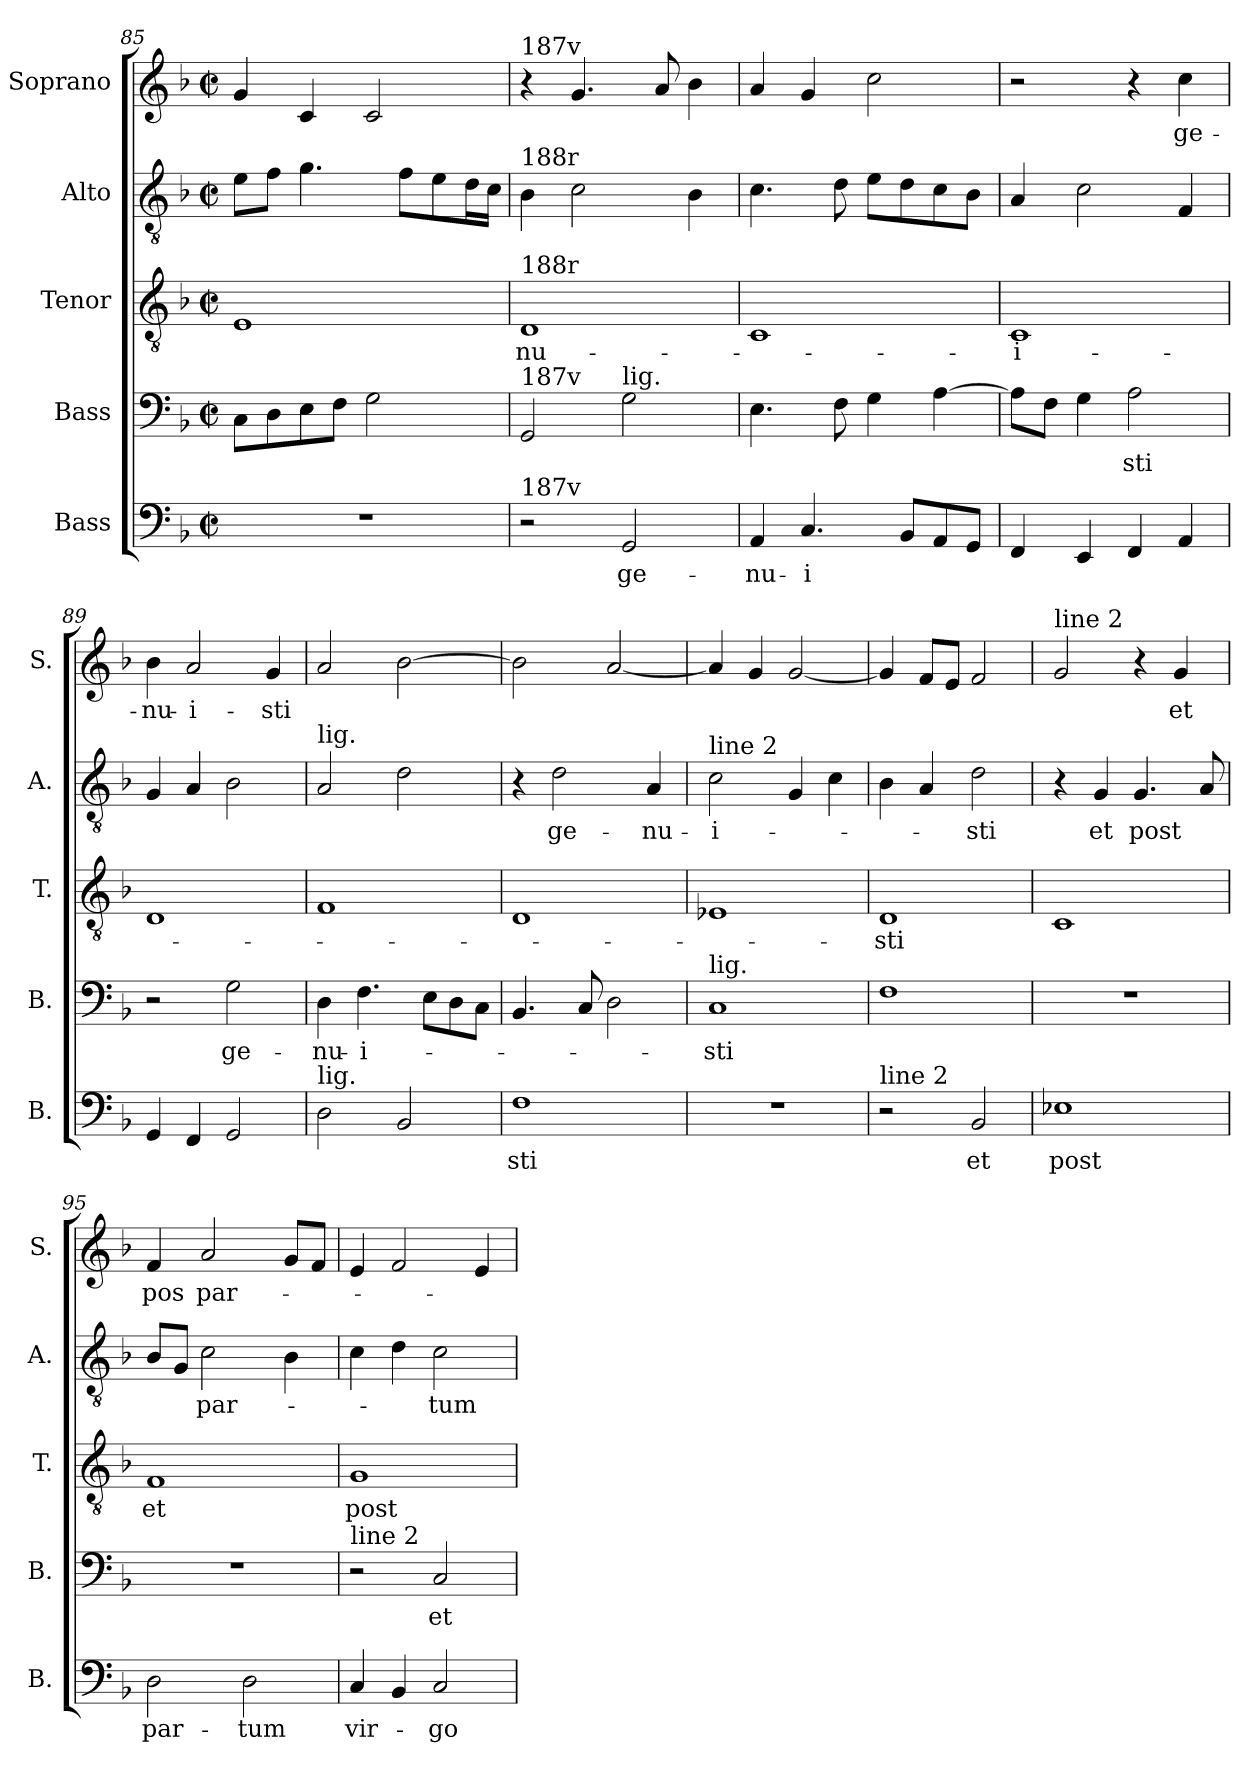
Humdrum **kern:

**kern	**text	**kern	**text	**kern	**text	**kern	**text	**kern	**text
*part5	*part5	*part4	*part4	*part3	*part3	*part2	*part2	*part1	*part1
*staff5	*staff5	*staff4	*staff4	*staff3	*staff3	*staff2	*staff2	*staff1	*staff1
*I"Bass	*	*I"Bass	*	*I"Tenor	*	*I"Alto	*	*I"Soprano	*
*I'B.	*	*I'B.	*	*I'T.	*	*I'A.	*	*I'S.	*
*clefF4	*	*clefF4	*	*clefGv2	*	*clefGv2	*	*clefG2	*
*k[b-]	*	*k[b-]	*	*k[b-]	*	*k[b-]	*	*k[b-]	*
*M2/2	*	*M2/2	*	*M2/2	*	*M2/2	*	*M2/2	*
*met(c|)	*	*met(c|)	*	*met(c|)	*	*met(c|)	*	*met(c|)	*
=85	=85	=85	=85	=85	=85	=85	=85	=85	=85
1r	.	8CL	.	1E	.	8eL	.	4g/	.
.	.	8D	.	.	.	8fJ	.	.	.
.	.	8E	.	.	.	4.g\	.	4c/	.
.	.	8FJ	.	.	.	.	.	.	.
.	.	2G\	.	.	.	.	.	2c/	.
.	.	.	.	.	.	8fL	.	.	.
.	.	.	.	.	.	8e	.	.	.
.	.	.	.	.	.	16dL	.	.	.
.	.	.	.	.	.	16cJJ	.	.	.
!!LO:LB:g=z
=86	=86	=86	=86	=86	=86	=86	=86	=86	=86
!	!	!	!	!	!	!	!	!LO:TX:a:t=187v	!
!	!	!	!	!	!	!LO:TX:a:t=188r	!	!	!
!	!	!	!	!LO:TX:a:t=188r	!	!	!	!	!
!	!	!LO:TX:a:t=187v	!	!	!	!	!	!	!
!LO:TX:a:t=187v	!	!	!	!	!	!	!	!	!
!	!	!	!	!	!LO:LY:b	!	!	!	!
2r	.	2GG/	.	1D	nu-	4B-\	.	4r	.
.	.	.	.	.	.	2c\	.	4.g/	.
!	!	!LO:TX:a:t=lig.	!	!	!	!	!	!	!
!	!LO:LY:b	!	!	!	!	!	!	!	!
2GG/	ge-	2G\	.	.	.	.	.	.	.
.	.	.	.	.	.	.	.	8a/	.
.	.	.	.	.	.	4B-\	.	4b-\	.
=87	=87	=87	=87	=87	=87	=87	=87	=87	=87
!	!LO:LY:b	!	!	!	!	!	!	!	!
4AA/	-nu-	4.E\	.	1C	.	4.c\	.	4a/	.
!	!LO:LY:b	!	!	!	!	!	!	!	!
4.C/	-i	.	.	.	.	.	.	4g/	.
.	.	8F\	.	.	.	8d\	.	.	.
.	.	4G\	.	.	.	8eL	.	2cc\	.
8BB-L	.	.	.	.	.	8d	.	.	.
8AA	.	[4A\	.	.	.	8c	.	.	.
8GGJ	.	.	.	.	.	8B-J	.	.	.
=88	=88	=88	=88	=88	=88	=88	=88	=88	=88
!	!	!	!	!	!LO:LY:b	!	!	!	!
4FF/	.	8AL]	.	1C	-i-	4A/	.	2r	.
.	.	8FJ	.	.	.	.	.	.	.
4EE/	.	4G\	.	.	.	2c\	.	.	.
!	!	!	!LO:LY:b	!	!	!	!	!	!
4FF/	.	2A\	sti	.	.	.	.	4r	.
!	!	!	!	!	!	!	!	!	!LO:LY:b
4AA/	.	.	.	.	.	4F/	.	4cc\	ge-
=89	=89	=89	=89	=89	=89	=89	=89	=89	=89
!	!	!	!	!	!	!	!	!	!LO:LY:b
4GG/	.	2r	.	1D	.	4G/	.	4b-\	-nu-
!	!	!	!	!	!	!	!	!	!LO:LY:b
4FF/	.	.	.	.	.	4A/	.	2a/	-i-
!	!	!	!LO:LY:b	!	!	!	!	!	!
2GG/	.	2G\	ge-	.	.	2B-\	.	.	.
!	!	!	!	!	!	!	!	!	!LO:LY:b
.	.	.	.	.	.	.	.	4g/	-sti
=90	=90	=90	=90	=90	=90	=90	=90	=90	=90
!	!	!	!	!	!	!LO:TX:a:t=lig.	!	!	!
!LO:TX:a:t=lig.	!	!	!	!	!	!	!	!	!
!	!	!	!LO:LY:b	!	!	!	!	!	!
2D\	.	4D\	-nu-	1F	.	2A/	.	2a/	.
!	!	!	!LO:LY:b	!	!	!	!	!	!
.	.	4.F\	-i-	.	.	.	.	.	.
2BB-/	.	.	.	.	.	2d\	.	[2b-\	.
.	.	8EL	.	.	.	.	.	.	.
.	.	8D	.	.	.	.	.	.	.
.	.	8CJ	.	.	.	.	.	.	.
=91	=91	=91	=91	=91	=91	=91	=91	=91	=91
!	!LO:LY:b	!	!	!	!	!	!	!	!
1F	sti	4.BB-/	.	1D	.	4r	.	2b-\]	.
!	!	!	!	!	!	!	!LO:LY:b	!	!
.	.	.	.	.	.	2d\	ge-	.	.
.	.	8C/	.	.	.	.	.	.	.
.	.	2D\	.	.	.	.	.	[2a/	.
!	!	!	!	!	!	!	!LO:LY:b	!	!
.	.	.	.	.	.	4A/	-nu-	.	.
!!LO:PB:g=z
=92	=92	=92	=92	=92	=92	=92	=92	=92	=92
!	!	!	!	!	!	!LO:TX:a:t=line 2	!	!	!
!	!	!LO:TX:a:t=lig.	!	!	!	!	!	!	!
!	!	!	!LO:LY:b	!	!	!	!LO:LY:b	!	!
1r	.	1C	-sti	1E-X	.	2c\	-i-	4a/]	.
.	.	.	.	.	.	.	.	4g/	.
.	.	.	.	.	.	4G/	.	[2g/	.
.	.	.	.	.	.	4c\	.	.	.
=93	=93	=93	=93	=93	=93	=93	=93	=93	=93
!LO:TX:a:t=line 2	!	!	!	!	!	!	!	!	!
!	!	!	!	!	!LO:LY:b	!	!	!	!
2r	.	1F	.	1D	-sti	4B-\	.	4g/]	.
.	.	.	.	.	.	4A/	.	8fL	.
.	.	.	.	.	.	.	.	8eJ	.
!	!LO:LY:b	!	!	!	!	!	!LO:LY:b	!	!
2BB-/	et	.	.	.	.	2d\	-sti	2f/	.
=94	=94	=94	=94	=94	=94	=94	=94	=94	=94
!	!	!	!	!	!	!	!	!LO:TX:a:t=line 2	!
!	!LO:LY:b	!	!	!	!	!	!	!	!
1E-X	post	1r	.	1C	.	4r	.	2g/	.
!	!	!	!	!	!	!	!LO:LY:b	!	!
.	.	.	.	.	.	4G/	et	.	.
!	!	!	!	!	!	!	!LO:LY:b	!	!
.	.	.	.	.	.	4.G/	-post	4r	.
!	!	!	!	!	!	!	!	!	!LO:LY:b
.	.	.	.	.	.	.	.	4g/	et
.	.	.	.	.	.	8A/	.	.	.
=95	=95	=95	=95	=95	=95	=95	=95	=95	=95
!	!LO:LY:b	!	!	!	!LO:LY:b	!	!	!	!LO:LY:b
2D\	par-	1r	.	1F	et	8B-L	.	4f/	pos
.	.	.	.	.	.	8GJ	.	.	.
!	!	!	!	!	!	!	!LO:LY:b	!	!LO:LY:b
.	.	.	.	.	.	2c\	par-	2a/	-par-
!	!LO:LY:b	!	!	!	!	!	!	!	!
2D\	-tum	.	.	.	.	.	.	.	.
.	.	.	.	.	.	4B-\	.	8gL	.
.	.	.	.	.	.	.	.	8fJ	.
=96	=96	=96	=96	=96	=96	=96	=96	=96	=96
!	!	!LO:TX:a:t=line 2	!	!	!	!	!	!	!
!	!LO:LY:b	!	!	!	!LO:LY:b	!	!	!	!
4C/	vir-	2r	.	1G	post	4c\	.	4e/	.
4BB-/	.	.	.	.	.	4d\	.	2f/	.
!	!LO:LY:b	!	!LO:LY:b	!	!	!	!LO:LY:b	!	!
2C/	-go	2C/	et	.	.	2c\	-tum	.	.
.	.	.	.	.	.	.	.	4e/	.
=	=	=	=	=	=	=	=	=	=
*-	*-	*-	*-	*-	*-	*-	*-	*-	*-
